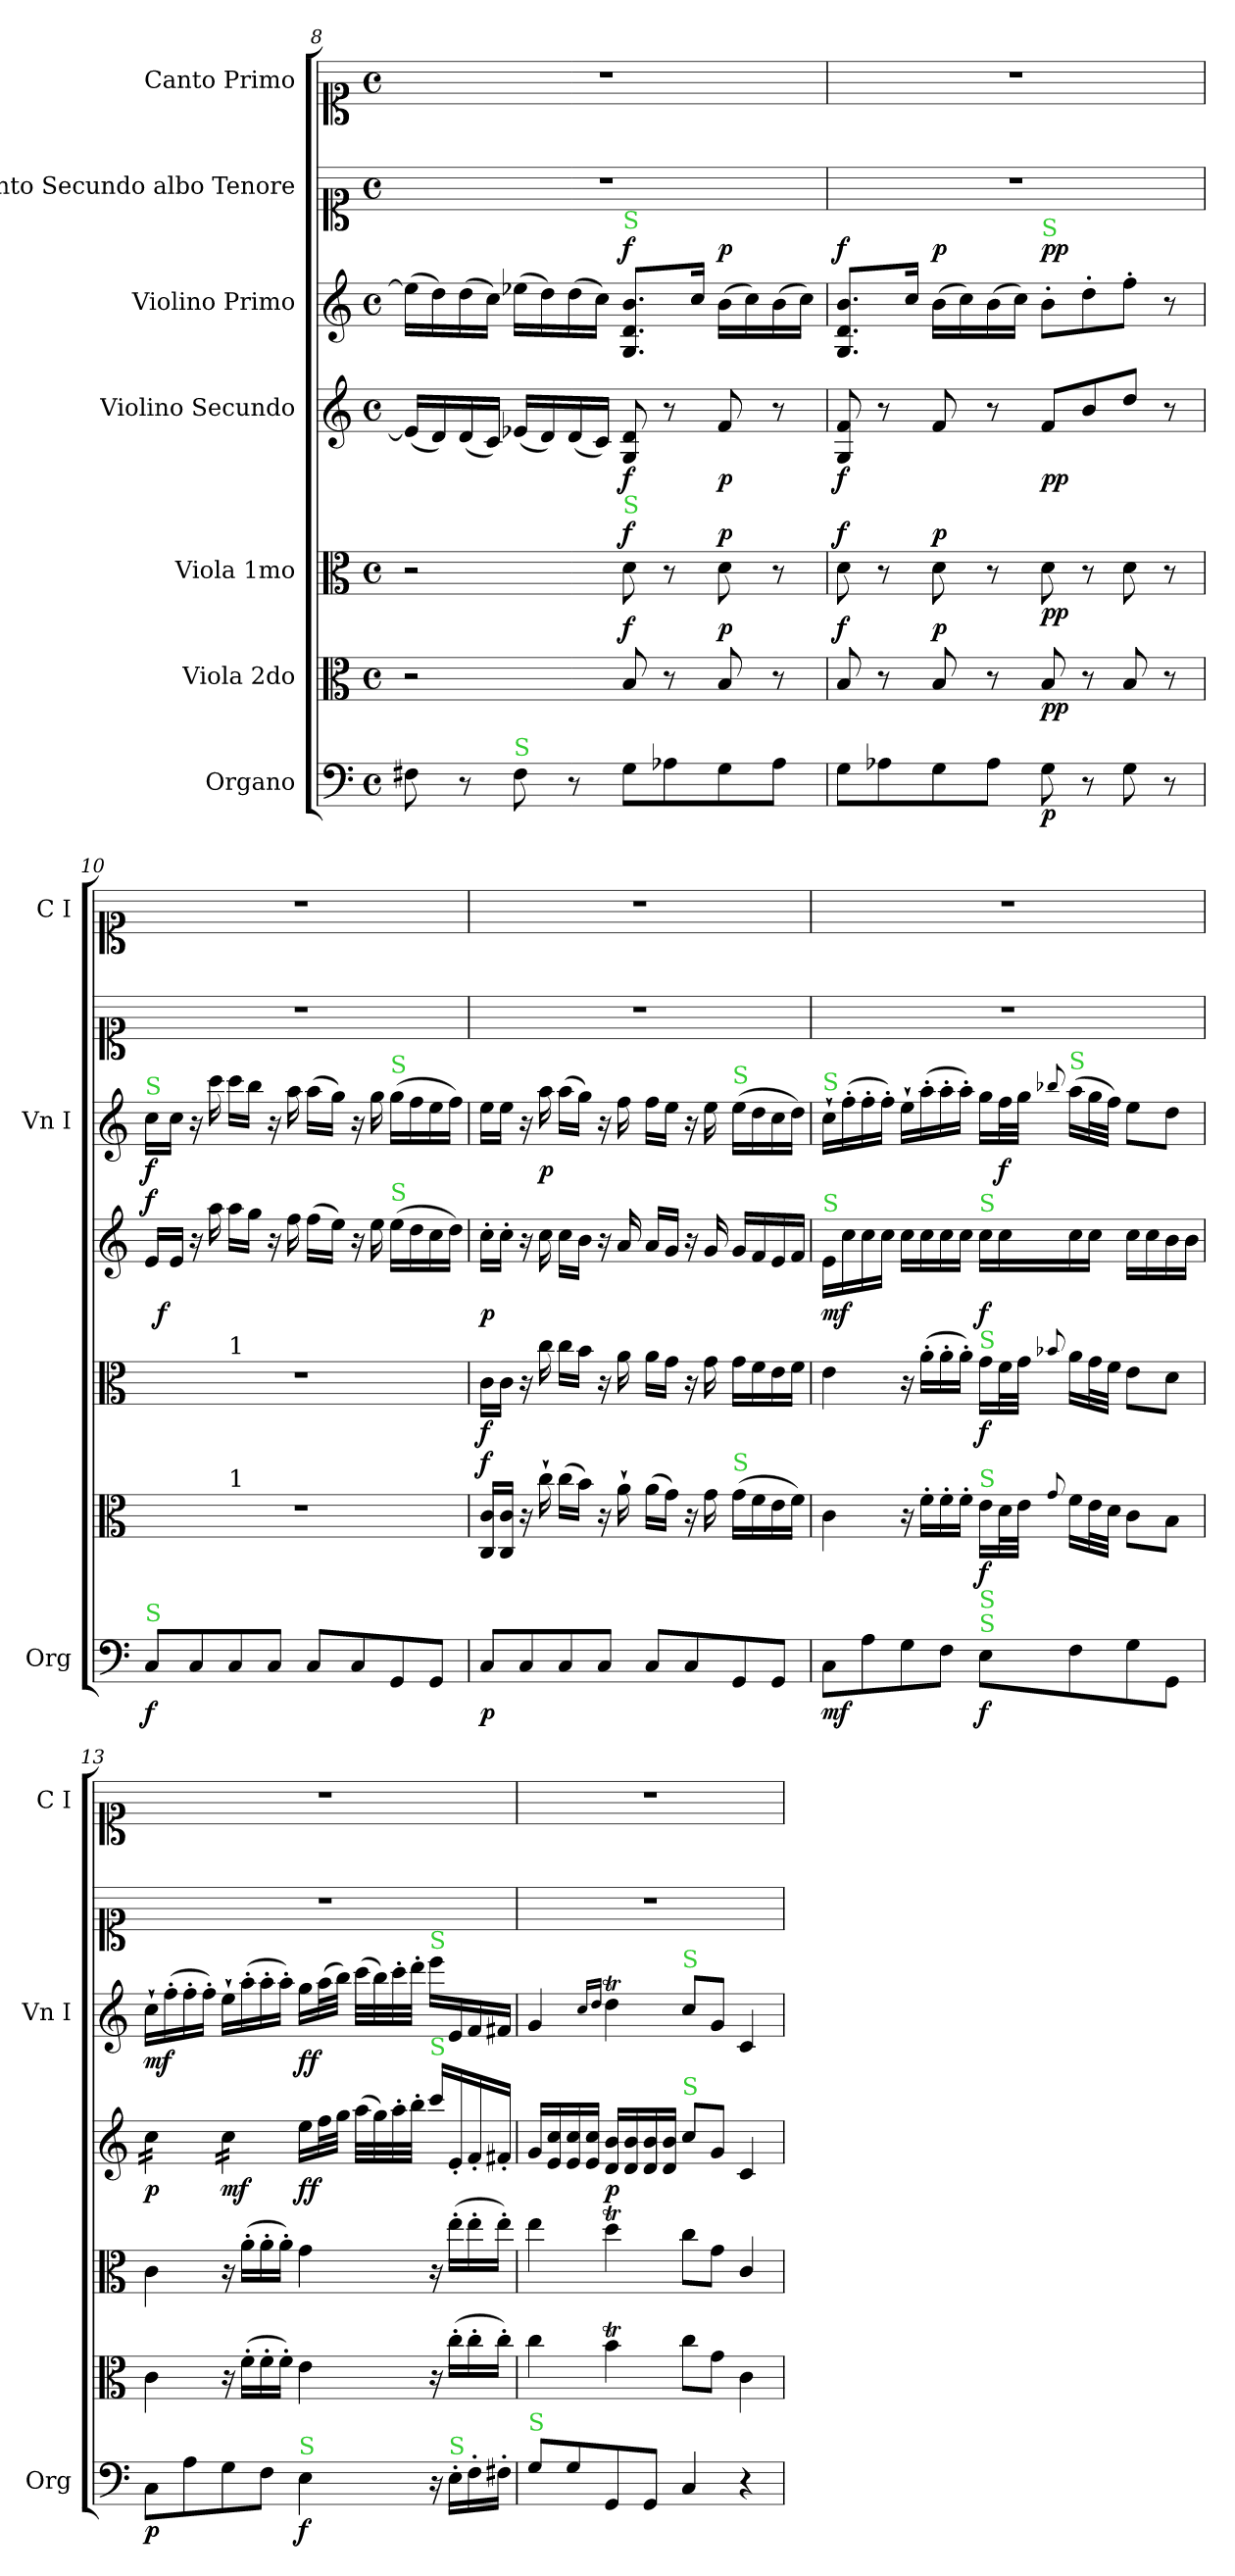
**kern	**dynam	**kern	**dynam	**kern	**dynam	**kern	**dynam	**kern	**dynam	**kern	**kern
*part7	*part7	*part6	*part6	*part5	*part5	*part4	*part4	*part3	*part3	*part2	*part1
*staff7	*staff7	*staff6	*staff6	*staff5	*staff5	*staff4	*staff4	*staff3	*staff3	*staff2	*staff1
*I"Organo	*	*I"Viola 2do	*	*I"Viola 1mo	*	*I"Violino Secundo	*	*I"Violino Primo	*	*I"Canto Secundo albo Tenore	*I"Canto Primo
*I'Org	*	*	*	*	*	*	*	*I'Vn I	*	*	*I'C I
*clefF4	*	*clefC3	*	*clefC3	*	*clefG2	*	*clefG2	*	*clefC1	*clefC1
*k[]	*	*k[]	*	*k[]	*	*k[]	*	*k[]	*	*k[]	*k[]
*C:	*	*C:	*	*C:	*	*C:	*	*C:	*	*C:	*C:
*M4/4	*	*M4/4	*	*M4/4	*	*M4/4	*	*M4/4	*	*M4/4	*M4/4
*met(c)	*	*met(c)	*	*met(c)	*	*met(c)	*	*met(c)	*	*met(c)	*met(c)
=8	=8	=8	=8	=8	=8	=8	=8	=8	=8	=8	=8
8F#X\	.	2r	.	2r	.	(16e-/LL]	.	(16ee-\LL]	.	1r	1r
.	.	.	.	.	.	16d/)	.	16dd\)	.	.	.
8r	.	.	.	.	.	(16d/	.	(16dd\	.	.	.
.	.	.	.	.	.	16c/JJ)	.	16cc\JJ)	.	.	.
!LO:TX:a:color=limegreen:t=S	!	!	!	!	!	!	!	!	!	!	!
8F#\	.	.	.	.	.	(16e-X/LL	.	(16ee-X\LL	.	.	.
.	.	.	.	.	.	16d/)	.	16dd\)	.	.	.
8r	.	.	.	.	.	(16d/	.	(16dd\	.	.	.
.	.	.	.	.	.	16c/JJ)	.	16cc\JJ)	.	.	.
!	!	!	!	!	!	!	!	!LO:TX:a:color=limegreen:t=S	!	!	!
!	!	!	!	!LO:TX:a:color=limegreen:t=S	!	!	!	!	!	!	!
!	!	!	!LO:DY:a	!	!LO:DY:a	!	!LO:DY:b	!	!LO:DY:a	!	!
8G\L	.	8B/	f	8d\	f	8G/ 8d/	f	8.G/ 8.d/ 8.b/L	f	.	.
8A-X\	.	8r	.	8r	.	8r	.	.	.	.	.
.	.	.	.	.	.	.	.	16cc/Jk	.	.	.
!	!	!	!LO:DY:a	!	!LO:DY:a	!	!LO:DY:b	!	!LO:DY:a	!	!
8G\	.	8B/	p	8d\	p	8f/	p	(16b\LL	p	.	.
.	.	.	.	.	.	.	.	16cc\)	.	.	.
8A-\J	.	8r	.	8r	.	8r	.	(16b\	.	.	.
.	.	.	.	.	.	.	.	16cc\JJ)	.	.	.
=9	=9	=9	=9	=9	=9	=9	=9	=9	=9	=9	=9
!	!	!	!LO:DY:a	!	!LO:DY:a	!	!LO:DY:b	!	!LO:DY:a	!	!
8G\L	.	8B/	f	8d\	f	8G/ 8f/	f	8.G/ 8.d/ 8.b/L	f	1r	1r
8A-X\	.	8r	.	8r	.	8r	.	.	.	.	.
.	.	.	.	.	.	.	.	16cc/Jk	.	.	.
!	!	!	!LO:DY:a	!	!LO:DY:a	!	!	!	!LO:DY:a	!	!
8G\	.	8B/	p	8d\	p	8f/	.	(16b\LL	p	.	.
.	.	.	.	.	.	.	.	16cc\)	.	.	.
8A-\J	.	8r	.	8r	.	8r	.	(16b\	.	.	.
.	.	.	.	.	.	.	.	16cc\JJ)	.	.	.
!	!	!	!	!	!	!	!	!LO:TX:a:color=limegreen:t=S	!	!	!
!	!LO:DY:b	!	!LO:DY:b	!	!LO:DY:b	!	!LO:DY:b	!	!LO:DY:a	!	!
8G\	p	8B/	pp	8d\	pp	8f/L	pp	8b'\L	pp	.	.
8r	.	8r	.	8r	.	8b/	.	8dd'\	.	.	.
8G\	.	8B/	.	8d\	.	8dd/J	.	8ff'\J	.	.	.
8r	.	8r	.	8r	.	8r	.	8r	.	.	.
=10	=10	=10	=10	=10	=10	=10	=10	=10	=10	=10	=10
!	!	!	!	!	!	!	!	!LO:TX:a:color=limegreen:t=S	!	!	!
!	!	!	!	!	!	!LO:TX:a:color=limegreen:t=S	!	!	!	!	!
!	!	!	!	!LO:TX:a:color=limegreen:t=S	!	!	!	!	!	!	!
!	!	!LO:TX:a:color=limegreen:t=S	!	!	!	!	!	!	!	!	!
!LO:TX:a:color=limegreen:t=S	!	!	!	!	!	!	!	!	!	!	!
!	!LO:DY:b	!	!	!	!	!	!LO:DY:a	!	!LO:DY:b	!	!
*	*	*^	*	*^	*	*^	*	*	*	*	*
8C/L	f	1r	4ryy	.	1r	4ryy	.	16e/LL	32ryy	f	16cc\LL	f	1r	1r
!	!	!	!	!	!	!	!	!	!	!LO:DY:b	!	!	!	!
.	.	.	.	.	.	.	.	.	2ryy	f	.	.	.	.
.	.	.	.	.	.	.	.	16e/JJ	.	.	16cc\JJ	.	.	.
8C/	.	.	.	.	.	.	.	16r	.	.	16r	.	.	.
.	.	.	.	.	.	.	.	16aa\	.	.	16ccc\	.	.	.
!	!	!	!	!	!	!LO:TX:a:t=1	!	!	!	!	!	!	!	!
!	!	!	!LO:TX:a:t=1	!	!	!	!	!	!	!	!	!	!	!
8C/	.	.	2.ryy	.	.	2.ryy	.	16aa\LL	.	.	16ccc\LL	.	.	.
.	.	.	.	.	.	.	.	16gg\JJ	.	.	16bb\JJ	.	.	.
8C/J	.	.	.	.	.	.	.	16r	.	.	16r	.	.	.
.	.	.	.	.	.	.	.	16ff\	.	.	16aa\	.	.	.
8C/L	.	.	.	.	.	.	.	(16ff\LL	.	.	(16aa\LL	.	.	.
.	.	.	.	.	.	.	.	.	4...ryy	.	.	.	.	.
.	.	.	.	.	.	.	.	16ee\JJ)	.	.	16gg\JJ)	.	.	.
8C/	.	.	.	.	.	.	.	16r	.	.	16r	.	.	.
.	.	.	.	.	.	.	.	16ee\	.	.	16gg\	.	.	.
!	!	!	!	!	!	!	!	!	!	!	!LO:TX:a:color=limegreen:t=S	!	!	!
!	!	!	!	!	!	!	!	!LO:TX:a:color=limegreen:t=S	!	!	!	!	!	!
8GG/	.	.	.	.	.	.	.	(16ee\LL	.	.	(16gg\LL	.	.	.
.	.	.	.	.	.	.	.	16dd\	.	.	16ff\	.	.	.
8GG/J	.	.	.	.	.	.	.	16cc\	.	.	16ee\	.	.	.
.	.	.	.	.	.	.	.	16dd\JJ)	.	.	16ff\JJ)	.	.	.
=11	=11	=11	=11	=11	=11	=11	=11	=11	=11	=11	=11	=11	=11	=11
!	!	!	!	!	!LO:TX:a:color=limegreen:t=S	!	!	!	!	!	!	!	!	!
!	!	!LO:TX:a:color=limegreen:t=S	!	!	!	!	!	!	!	!	!	!	!	!
!	!LO:DY:b	!	!	!LO:DY:a	!	!	!LO:DY:b	!	!	!LO:DY:b	!	!	!	!
*	*	*v	*v	*	*	*	*	*v	*v	*	*	*	*	*
*	*	*	*	*v	*v	*	*	*	*	*	*	*
8C/L	p	16C/ 16c/LL	f	16c\LL	f	16cc'\LL	p	16ee\LL	.	1r	1r
.	.	16C/ 16c/JJ	.	16c\JJ	.	16cc'\JJ	.	16ee\JJ	.	.	.
8C/	.	16r	.	16r	.	16r	.	16r	.	.	.
!	!	!	!	!	!	!	!	!	!LO:DY:b	!	!
.	.	16cc`\	.	16cc\	.	16cc\	.	16aa\	p	.	.
8C/	.	(16cc\LL	.	16cc\LL	.	16cc\LL	.	(16aa\LL	.	.	.
.	.	16b\JJ)	.	16b\JJ	.	16b\JJ	.	16gg\JJ)	.	.	.
8C/J	.	16r	.	16r	.	16r	.	16r	.	.	.
.	.	16a`\	.	16a\	.	16a/	.	16ff\	.	.	.
8C/L	.	(16a\LL	.	16a\LL	.	16a/LL	.	16ff\LL	.	.	.
.	.	16g\JJ)	.	16g\JJ	.	16g/JJ	.	16ee\JJ	.	.	.
8C/	.	16r	.	16r	.	16r	.	16r	.	.	.
.	.	16g\	.	16g\	.	16g/	.	16ee\	.	.	.
!	!	!	!	!	!	!	!	!LO:TX:a:color=limegreen:t=S	!	!	!
!	!	!LO:TX:a:color=limegreen:t=S	!	!	!	!	!	!	!	!	!
8GG/	.	(16g\LL	.	16g\LL	.	16g/LL	.	(16ee\LL	.	.	.
.	.	16f\	.	16f\	.	16f/	.	16dd\	.	.	.
8GG/J	.	16e\	.	16e\	.	16e/	.	16cc\	.	.	.
.	.	16f\JJ)	.	16f\JJ	.	16f/JJ	.	16dd\JJ)	.	.	.
=12	=12	=12	=12	=12	=12	=12	=12	=12	=12	=12	=12
!	!	!	!	!	!	!	!	!LO:TX:a:color=limegreen:t=S	!	!	!
!	!	!	!	!	!	!LO:TX:a:color=limegreen:t=S	!	!	!	!	!
!	!LO:DY:b	!	!	!	!	!	!LO:DY:b	!	!	!	!
8C\L	mf	4c\	.	4e\	.	16e/LL	mf	16cc`\LL	.	1r	1r
.	.	.	.	.	.	16cc\	.	(16ff'\	.	.	.
8A\	.	.	.	.	.	16cc\	.	16ff'\	.	.	.
.	.	.	.	.	.	16cc\JJ	.	16ff'\JJ)	.	.	.
8G\	.	16r	.	16r	.	16cc\LL	.	16ee`\LL	.	.	.
.	.	16f'\LL	.	(16a'\LL	.	16cc\	.	(16aa'\	.	.	.
8F\J	.	16f'\	.	16a'\	.	16cc\	.	16aa'\	.	.	.
.	.	16f'\JJ	.	16a'\JJ)	.	16cc\JJ	.	16aa'\JJ)	.	.	.
!	!	!	!	!	!	!LO:TX:a:color=limegreen:t=S	!	!	!	!	!
!	!	!	!	!LO:TX:a:color=limegreen:t=S	!	!	!	!	!	!	!
!	!	!LO:TX:a:color=limegreen:t=S	!	!	!	!	!	!	!	!	!
!LO:TX:a:color=limegreen:t=S	!	!	!	!	!	!	!	!	!	!	!
!LO:TX:a:color=limegreen:t=S	!	!	!	!	!	!	!	!	!	!	!
!	!LO:DY:b	!	!LO:DY:b	!	!LO:DY:b	!	!LO:DY:b	!	!	!	!
8E\L	f	16e\LL	f	16g\LL	f	16cc\LL	f	16gg\LL	.	.	.
!	!	!	!	!	!	!	!	!	!LO:DY:b	!	!
.	.	32d\L	.	32f\L	.	16cc\	.	32ff\L	f	.	.
.	.	32e\JJJ	.	32g\JJJ	.	.	.	32gg\JJJ	.	.	.
.	.	8qqg/	.	8qqb-X/	.	.	.	8qqbb-X/	.	.	.
!	!	!	!	!	!	!	!	!LO:TX:a:color=limegreen:t=S	!	!	!
8F\	.	16f\LL	.	16a\LL	.	16cc\	.	(16aa\LL	.	.	.
.	.	32e\L	.	32g\L	.	16cc\JJ	.	32gg\L	.	.	.
.	.	32d\JJJ	.	32f\JJJ	.	.	.	32ff\JJJ)	.	.	.
8G\	.	8c\L	.	8e\L	.	16cc\LL	.	8ee\L	.	.	.
.	.	.	.	.	.	16cc\	.	.	.	.	.
8GG/J	.	8B\J	.	8d\J	.	16b\	.	8dd\J	.	.	.
.	.	.	.	.	.	16b\JJ	.	.	.	.	.
=13	=13	=13	=13	=13	=13	=13	=13	=13	=13	=13	=13
!	!LO:DY:b	!	!	!	!	!	!LO:DY:b	!	!LO:DY:b	!	!
*	*	*	*	*	*	*tremolo	*	*	*	*	*
8C\L	p	4c\	.	4c\	.	16cc\LL	p	16cc`\LL	mf	1r	1r
.	.	.	.	.	.	16cc\	.	(16ff'\	.	.	.
8A\	.	.	.	.	.	16cc\	.	16ff'\	.	.	.
.	.	.	.	.	.	16cc\JJ	.	16ff'\JJ)	.	.	.
!	!	!	!	!	!	!	!LO:DY:b	!	!	!	!
8G\	.	16r	.	16r	.	16cc\LL	mf	16ee`\LL	.	.	.
.	.	(16f'\LL	.	(16a'\LL	.	16cc\	.	(16aa'\	.	.	.
8F\J	.	16f'\	.	16a'\	.	16cc\	.	16aa'\	.	.	.
.	.	16f'\JJ)	.	16a'\JJ)	.	16cc\JJ	.	16aa'\JJ)	.	.	.
*	*	*	*	*	*	*Xtremolo	*	*	*	*	*
!LO:TX:a:color=limegreen:t=S	!	!	!	!	!	!	!	!	!	!	!
!	!LO:DY:b	!	!	!	!	!	!LO:DY:b	!	!LO:DY:b	!	!
4E\	f	4e\	.	4g\	.	16ee\LL	ff	16gg\LL	ff	.	.
.	.	.	.	.	.	32ff\L	.	(32aa\L	.	.	.
.	.	.	.	.	.	32gg\JJJ	.	32bb\JJJ)	.	.	.
.	.	.	.	.	.	(32aa\LLL	.	(32ccc\LLL	.	.	.
.	.	.	.	.	.	32gg\)	.	32bb\)	.	.	.
.	.	.	.	.	.	32aa'\	.	32ccc'\	.	.	.
.	.	.	.	.	.	32bb'\JJJ	.	32ddd'\JJJ	.	.	.
!	!	!	!	!	!	!	!	!LO:TX:a:color=limegreen:t=S	!	!	!
!	!	!	!	!	!	!LO:TX:a:color=limegreen:t=S	!	!	!	!	!
16r	.	16r	.	16r	.	16ccc\LL	.	16eee\LL	.	.	.
!LO:TX:a:color=limegreen:t=S	!	!	!	!	!	!	!	!	!	!	!
16E'\LL	.	(16cc'\LL	.	(16ee'\LL	.	16e'/	.	16e/	.	.	.
16F'\	.	16cc'\	.	16ee'\	.	16f'/	.	16f/	.	.	.
16F#X'\JJ	.	16cc'\JJ)	.	16ee'\JJ)	.	16f#X'/JJ	.	16f#X/JJ	.	.	.
=14	=14	=14	=14	=14	=14	=14	=14	=14	=14	=14	=14
!LO:TX:a:color=limegreen:t=S	!	!	!	!	!	!	!	!	!	!	!
8G\L	.	4cc\	.	4ee\	.	16g/LL	.	4g/	.	1r	1r
.	.	.	.	.	.	16e/ 16cc/	.	.	.	.	.
8G\	.	.	.	.	.	16e/ 16cc/	.	.	.	.	.
.	.	.	.	.	.	16e/ 16cc/JJ	.	.	.	.	.
.	.	.	.	.	.	.	.	16qqcc/LL	.	.	.
.	.	.	.	.	.	.	.	16qqdd/JJ	.	.	.
!	!	!	!	!	!	!	!LO:DY:b	!	!	!	!
8GG/	.	4bt\	.	4ddT\	.	16d/ 16b/LL	p	4ddT\	.	.	.
.	.	.	.	.	.	16d/ 16b/	.	.	.	.	.
8GG/J	.	.	.	.	.	16d/ 16b/	.	.	.	.	.
.	.	.	.	.	.	16d/ 16b/JJ	.	.	.	.	.
!	!	!	!	!	!	!	!	!LO:TX:a:color=limegreen:t=S	!	!	!
!	!	!	!	!	!	!LO:TX:a:color=limegreen:t=S	!	!	!	!	!
4C/	.	8cc\L	.	8cc\L	.	8cc\L	.	8cc\L	.	.	.
.	.	8g\J	.	8g\J	.	8g/J	.	8g/J	.	.	.
4r	.	4c\	.	4c/	.	4c/	.	4c/	.	.	.
=	=	=	=	=	=	=	=	=	=	=	=
*-	*-	*-	*-	*-	*-	*-	*-	*-	*-	*-	*-
